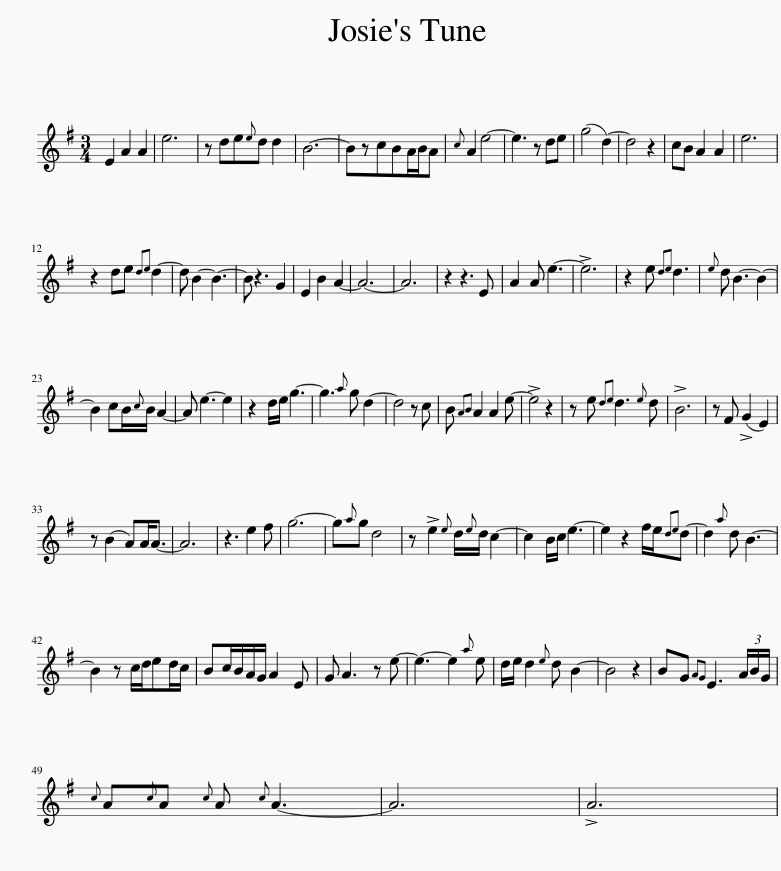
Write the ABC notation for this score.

X:1
L:1/8
M:3/4
I:linebreak $
K:Emin
V:1 treble
V:1
 E2 A2 A2 | e6 | z de{e}d d2 | B6- | BzcBA/B/A | %5
{c} A2 e4- | e3 z de | (g4 d2-) | d4 z2 | cB A2 A2 | %10
 e6 |$ z2 de{de} d2- | d B2- B3- | B z3 G2 | E2 B2 A2- | %15
 A6- | A6 | z2 z3 E | A2 A e3- | !>!e6 | %20
 z2 e{de} d3 |{e} d B3- B2- |$ B2 cB/{c}B/ A2- | A e3- e2 | z2 d/e/ g3- | %25
 g3{a} g d2- | d4 z c | B{AB} A2 A2 e- | !>!e4 z2 | z e{de} d3{e} d | %30
 !>!B6 | z F (!>!G2 E2) |$ z (B2 A)A<A- | A6 | z3 e2 f | %35
 g6- | g{a}g d4 | z !>!e2{e} d/{e}d/ c2- | c2 B/c/ e3- | e2 z2 f/e/{de}d- | %40
 d2{a} d B3- |$ B2 z c/d/ed/c/ | Bc/B/A/G/ A2 E | G A3 z e- | e3- e2{a} e | %45
 d/e/ d2{e} d B2- | B4 z2 | BG{AG} E3 (3A/B/G/ |${c} A{c}A{c} A{c} A3- | A6 | %50
 !>!A6 | %51
